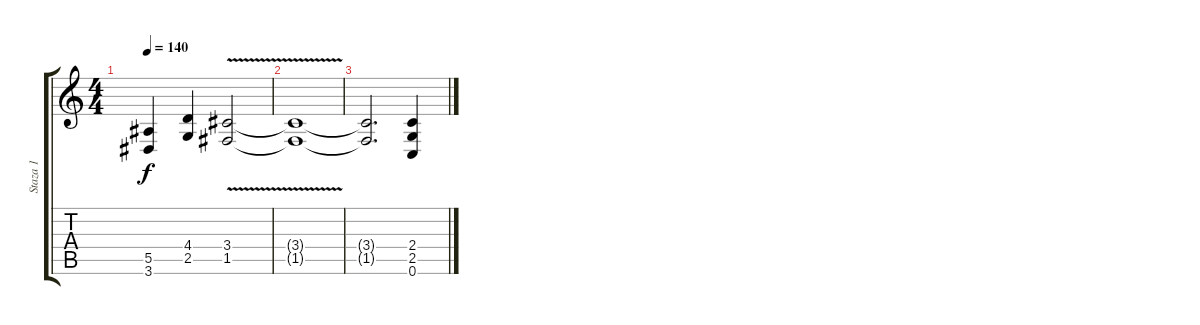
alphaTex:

\track ("Staza 1" "Staza 1") {instrument overdrivenguitar}
\staff {score tabs}
\tuning (C4 G3 Eb3 Bb2 F2 C2) {hide}
\ts (4 4)
\tempo 140
\clef g2
\ks c
(5.5 3.6).4{dy f} (4.4 2.5).4 (3.4{v} 1.5).2 |
(3.4{t} 1.5{t}).1 |
(3.4{t} 1.5{t}).2{d} (2.4 2.5 0.6).4
